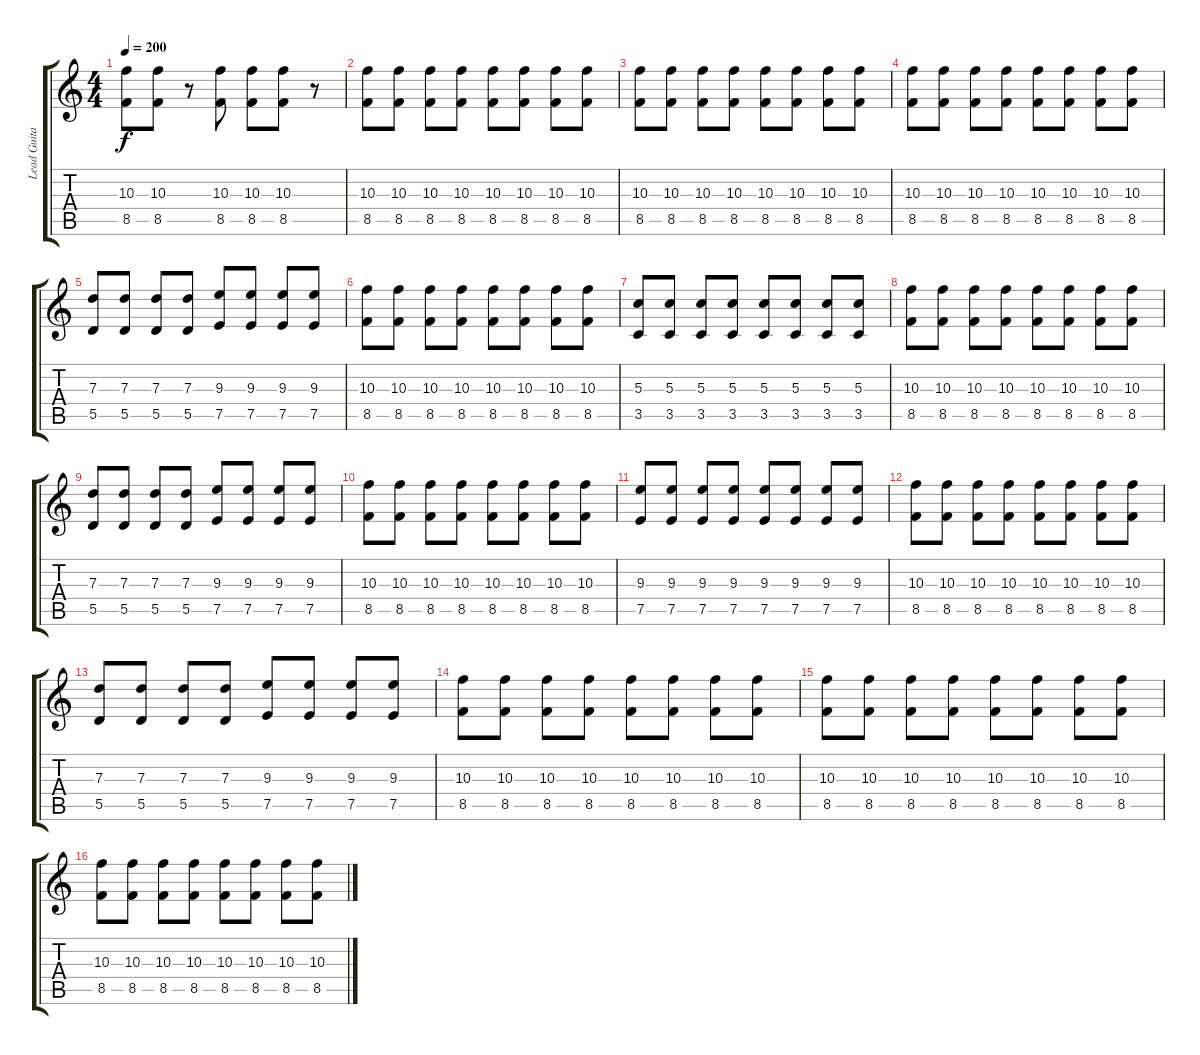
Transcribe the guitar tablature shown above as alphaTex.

\track ("Lead Guitar" "Lead Guita") {instrument distortionguitar}
\staff {score tabs}
\tuning (E4 B3 G3 D3 A2 E2) {hide}
\ts (4 4)
\tempo 200
\clef g2
\ks c
(10.3 8.5).8{dy f} (10.3 8.5).8 r.8 (10.3 8.5).8 (10.3 8.5).8 (10.3 8.5).8 r.8 |
(10.3 8.5).8 (10.3 8.5).8 (10.3 8.5).8 (10.3 8.5).8 (10.3 8.5).8 (10.3 8.5).8 (10.3 8.5).8 (10.3 8.5).8 |
(10.3 8.5).8 (10.3 8.5).8 (10.3 8.5).8 (10.3 8.5).8 (10.3 8.5).8 (10.3 8.5).8 (10.3 8.5).8 (10.3 8.5).8 |
(10.3 8.5).8 (10.3 8.5).8 (10.3 8.5).8 (10.3 8.5).8 (10.3 8.5).8 (10.3 8.5).8 (10.3 8.5).8 (10.3 8.5).8 |
(7.3 5.5).8 (7.3 5.5).8 (7.3 5.5).8 (7.3 5.5).8 (9.3 7.5).8 (9.3 7.5).8 (9.3 7.5).8 (9.3 7.5).8 |
(10.3 8.5).8 (10.3 8.5).8 (10.3 8.5).8 (10.3 8.5).8 (10.3 8.5).8 (10.3 8.5).8 (10.3 8.5).8 (10.3 8.5).8 |
(5.3 3.5).8 (5.3 3.5).8 (5.3 3.5).8 (5.3 3.5).8 (5.3 3.5).8 (5.3 3.5).8 (5.3 3.5).8 (5.3 3.5).8 |
(10.3 8.5).8 (10.3 8.5).8 (10.3 8.5).8 (10.3 8.5).8 (10.3 8.5).8 (10.3 8.5).8 (10.3 8.5).8 (10.3 8.5).8 |
(7.3 5.5).8 (7.3 5.5).8 (7.3 5.5).8 (7.3 5.5).8 (9.3 7.5).8 (9.3 7.5).8 (9.3 7.5).8 (9.3 7.5).8 |
(10.3 8.5).8 (10.3 8.5).8 (10.3 8.5).8 (10.3 8.5).8 (10.3 8.5).8 (10.3 8.5).8 (10.3 8.5).8 (10.3 8.5).8 |
(9.3 7.5).8 (9.3 7.5).8 (9.3 7.5).8 (9.3 7.5).8 (9.3 7.5).8 (9.3 7.5).8 (9.3 7.5).8 (9.3 7.5).8 |
(10.3 8.5).8 (10.3 8.5).8 (10.3 8.5).8 (10.3 8.5).8 (10.3 8.5).8 (10.3 8.5).8 (10.3 8.5).8 (10.3 8.5).8 |
(7.3 5.5).8 (7.3 5.5).8 (7.3 5.5).8 (7.3 5.5).8 (9.3 7.5).8 (9.3 7.5).8 (9.3 7.5).8 (9.3 7.5).8 |
(10.3 8.5).8 (10.3 8.5).8 (10.3 8.5).8 (10.3 8.5).8 (10.3 8.5).8 (10.3 8.5).8 (10.3 8.5).8 (10.3 8.5).8 |
(10.3 8.5).8 (10.3 8.5).8 (10.3 8.5).8 (10.3 8.5).8 (10.3 8.5).8 (10.3 8.5).8 (10.3 8.5).8 (10.3 8.5).8 |
(10.3 8.5).8 (10.3 8.5).8 (10.3 8.5).8 (10.3 8.5).8 (10.3 8.5).8 (10.3 8.5).8 (10.3 8.5).8 (10.3 8.5).8
